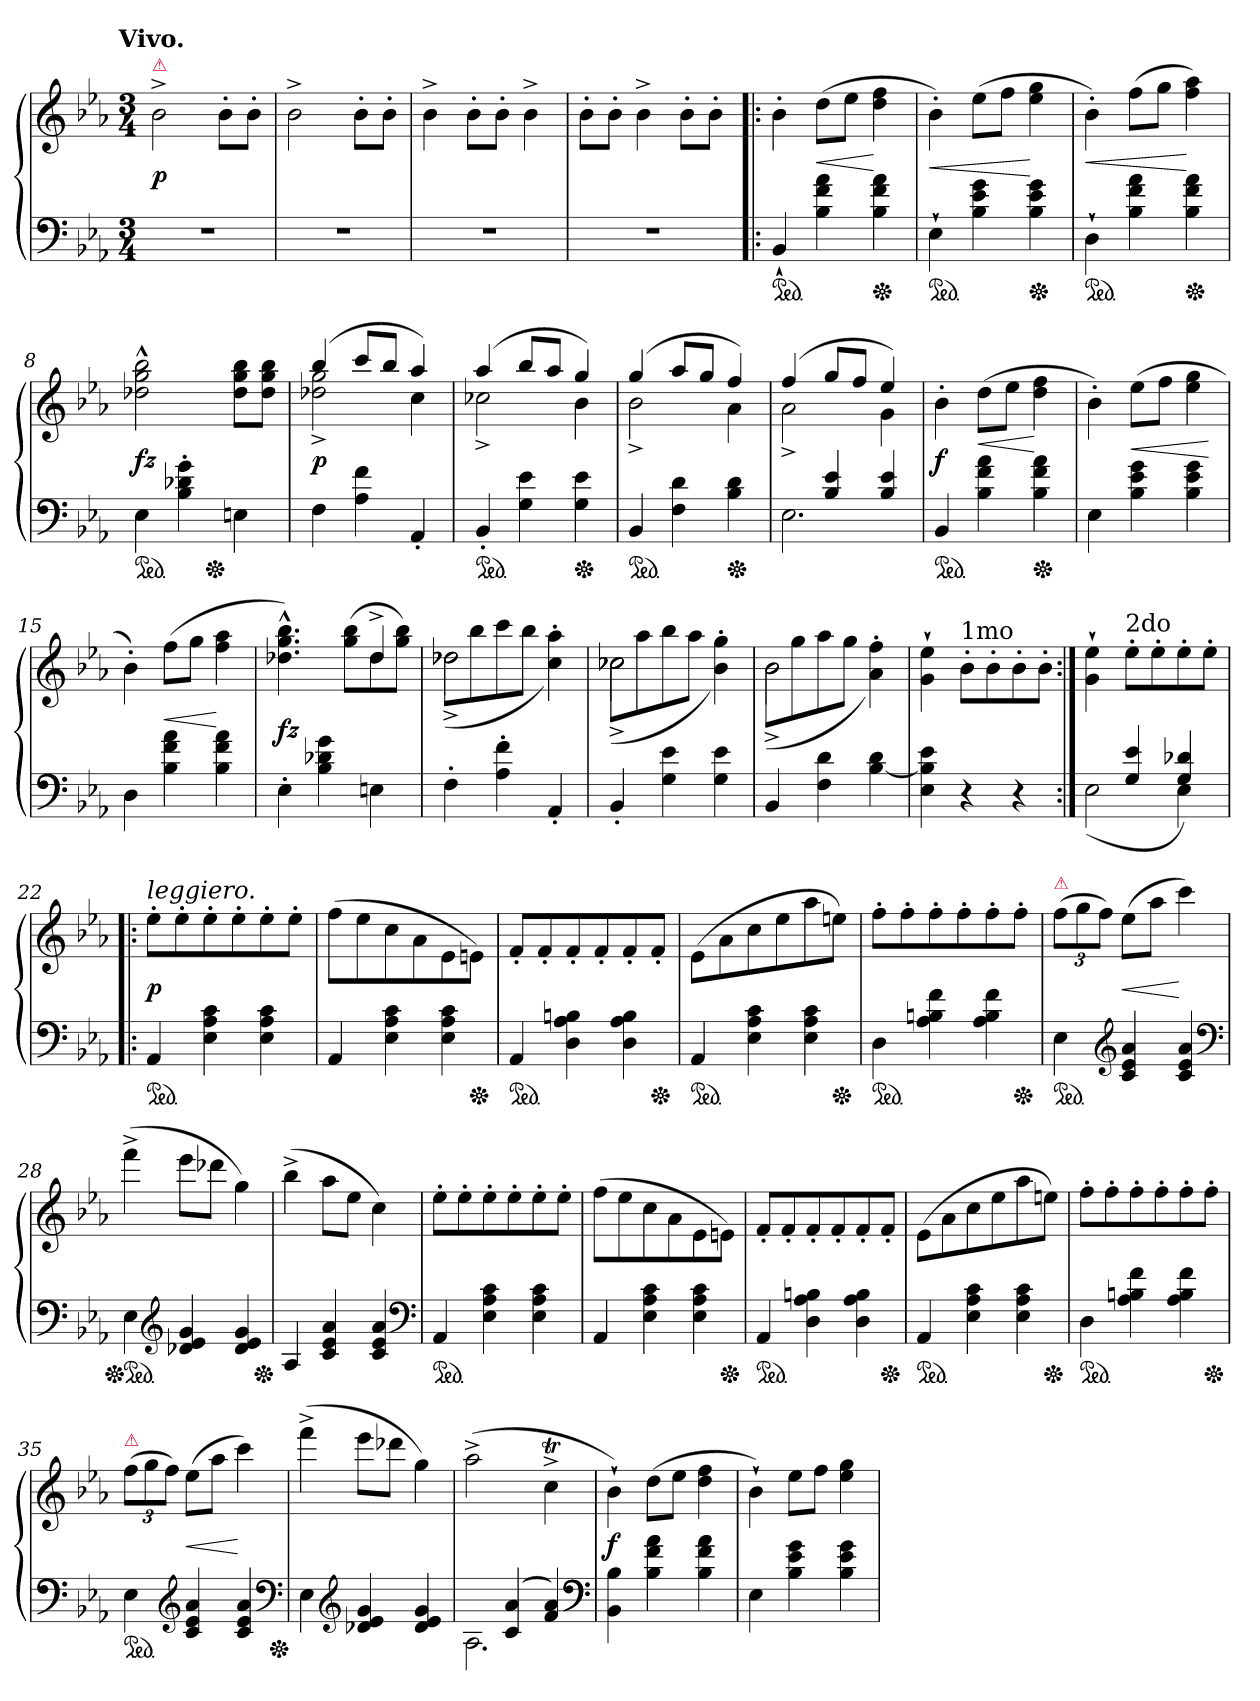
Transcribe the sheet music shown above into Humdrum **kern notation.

**kern	**kern	**dynam
*part1	*part1	*part1
*staff2	*staff1	*staff1/2
*clefF4	*clefG2	*
*k[b-e-a-]	*k[b-e-a-]	*
*E-:	*E-:	*
!!LO:TX:omd:t=Vivo.
*M3/4	*M3/4	*
=1	=1	=1
!	!LO:TX:a:color=crimson:t=⚠	!
2.rF	2b-^<	p
.	8b-'L	.
.	8b-'J	.
=2	=2	=2
2.rF	2b-^<	.
.	8b-'L	.
.	8b-'J	.
=3	=3	=3
2.rF	4b-^<	.
.	8b-'L	.
.	8b-'J	.
.	4b-^<	.
=4	=4	=4
2.rF	8b-'L	.
.	8b-'J	.
.	4b-^<	.
.	8b-'L	.
.	8b-'J	.
=5!|:	=5!|:	=5!|:
*ped	*	*
4BB-`<	4b-'	.
4B- 4f 4a-	(8ddL	<
.	8ee-J	.
*Xped	*	*
4B- 4f 4a-	4dd 4ff	[
=6	=6	=6
*ped	*	*
4E-`	4b-')	<
4B- 4e- 4g	(8ee-L	.
.	8ffJ	.
*Xped	*	*
4B- 4e- 4g	4ee- 4gg	[
=7	=7	=7
*ped	*	*
4D`	4b-')	<
4B- 4f 4a-	(8ffL	.
.	8ggJ	.
*Xped	*	*
4B- 4f 4a-	4ff 4aa-)	[
=8	=8	=8
*ped	*	*
*	*^	*
4E-	2dd-X^^ 2gg^^ 2bb-^^	4.ryy	fz
4B-' 4d-X' 4g'	.	.	.
*Xped	*	*	*
.	.	4.ryy	.
4En	8dd- 8gg 8bb-L	.	.
.	8dd- 8gg 8bb-J	.	.
=9	=9	=9	=9
4F	(4bb-	2dd-X^ 2gg^	p
4A- 4f	8cccL	.	.
.	8bb-J	.	.
4AA-'	4aa-)	4cc	.
=10	=10	=10	=10
*ped	*	*	*
4BB-'	(4aa-	2cc-X^	.
4G 4e-	8bb-L	.	.
.	8aa-J	.	.
*Xped	*	*	*
4G 4e-	4gg)	4b-	.
=11	=11	=11	=11
*ped	*	*	*
4BB-	(4gg	2b-^	.
4F 4d	8aa-L	.	.
.	8ggJ	.	.
*Xped	*	*	*
4B- 4d	4ff)	4a-	.
=12	=12	=12	=12
*^	*	*	*
4ryy	2.E-	(4ff	2a-^	.
4B- 4e-	.	8ggL	.	.
.	.	8ffJ	.	.
4B- 4e-	.	4ee-)	4g	.
*v	*v	*	*	*
*	*v	*v	*
=13	=13	=13
*ped	*	*
4BB-	4b-'	f
4B- 4f 4a-	(8ddL	<
.	8ee-J	.
*Xped	*	*
4B- 4f 4a-	4dd 4ff	[
=14	=14	=14
4E-	4b-')	.
4B- 4e- 4g	(8ee-L	<
.	8ffJ	.
4B- 4e- 4g	4ee- 4gg	.
.	.	[
=15	=15	=15
4D	4b-')	.
4B- 4f 4a-	(8ffL	<
.	8ggJ	.
4B- 4f 4a-	4ff 4aa-	[
=16	=16	=16
*	*^	*
4E-'	2ryy	4.dd-X^^> 4.gg^^> 4.bb-^^>)	fz
4B- 4d-X 4g	.	.	.
.	.	(8gg 8bb-L	.
4En	4dd-^<	8dd-	.
.	.	8gg 8bb-J)	.
=17	=17	=17	=17
!	!	!LO:N:vis=2	!
4F'	2dd-X\	(>8dd-X^	.
.	.	8bb-	.
4A-' 4f'	.	8ccc	.
.	.	8bb-J	.
4AA-'	4rbbbyy	4cc' 4aa-')	.
=18	=18	=18	=18
!	!	!LO:N:vis=2	!
4BB-'	2cc-X\	(>8cc-X^	.
.	.	8aa-	.
4G 4e-	.	8bb-	.
.	.	8aa-J	.
4G 4e-	4rgggyy	4b-' 4gg')	.
=19	=19	=19	=19
!	!	!LO:N:vis=2	!
4BB-	2b-\	(>8b-^	.
.	.	8gg	.
4F 4d	.	8aa-	.
.	.	8ggJ	.
[4B- 4d	4rgggyy	4a-' 4ff')	.
*	*v	*v	*
=20	=20	=20
4E- 4B-] 4e-	4g` 4ee-`	.
!	!LO:TX:a:t=1mo	!
4r	8b-'L	.
.	8b-'	.
4r	8b-'	.
.	8b-'J	.
=21:|!	=21:|!	=21:|!
*^	*	*
4ryy	(>2E-	4g` 4ee-`	.
!	!	!LO:TX:a:t=2do	!
4G 4e-	.	8ee-'L	.
.	.	8ee-'	.
4G 4d-X)	4E-	8ee-'	.
.	.	8ee-'J	.
*v	*v	*	*
=22!|:	=22!|:	=22!|:
!	!LO:TX:a:i:t=leggiero.	!
*ped	*	*
4AA-	8ee-'L	p
.	8ee-'	.
4E- 4A- 4c	8ee-'	.
.	8ee-'	.
4E- 4A- 4c	8ee-'	.
.	8ee-'J	.
=23	=23	=23
4AA-	(>8ff\L	.
.	8ee-	.
4E- 4A- 4c	8cc	.
.	8a-	.
4E- 4A- 4c	8e-	.
*Xped	*	*
.	8enJ)	.
=24	=24	=24
*ped	*	*
4AA-	8f'L	.
.	8f'	.
4D 4A- 4Bn	8f'	.
.	8f'	.
4D 4A- 4B	8f'	.
*Xped	*	*
.	8f'J	.
=25	=25	=25
*ped	*	*
4AA-	(>8e-L	.
.	8a-	.
4E- 4A- 4c	8cc	.
.	8ee-	.
4E- 4A- 4c	8aa-	.
*Xped	*	*
.	8eenJ)	.
=26	=26	=26
*ped	*	*
4D	8ff'L	.
.	8ff'	.
4A- 4Bn 4f	8ff'	.
.	8ff'	.
4A- 4B 4f	8ff'	.
*Xped	*	*
.	8ff'J	.
=27	=27	=27
!	!LO:TX:a:color=crimson:t=⚠	!
*ped	*	*
4E-	(>12ffL	.
.	12gg	.
.	12ffJ)	.
*clefG2	*	*
4c 4e- 4a-	(8ee-L	<
.	8aa-J	.
4c 4e- 4a-	4ccc)	[
*clefF4	*	*
=28	=28	=28
*Xped	*	*
*ped	*	*
4E-	(4fff^<	.
*clefG2	*	*
4d-X 4e- 4g	8eee-L	.
.	8ddd-XJ	.
4d- 4e- 4g	4gg)	.
*Xped	*	*
=29	=29	=29
4A-	(4bb-^<	.
4c 4e- 4a-	8aa-L	.
.	8ee-J	.
4c 4e- 4a-	4cc)	.
*clefF4	*	*
=30	=30	=30
*ped	*	*
4AA-	8ee-'L	.
.	8ee-'	.
4E- 4A- 4c	8ee-'	.
.	8ee-'	.
4E- 4A- 4c	8ee-'	.
.	8ee-'J	.
=31	=31	=31
4AA-	(>8ff\L	.
.	8ee-	.
4E- 4A- 4c	8cc	.
.	8a-	.
4E- 4A- 4c	8e-\	.
*Xped	*	*
.	8enJ)	.
=32	=32	=32
*ped	*	*
4AA-	8f'L	.
.	8f'	.
4D 4A- 4Bn	8f'	.
.	8f'	.
4D 4A- 4B	8f'	.
*Xped	*	*
.	8f'J	.
=33	=33	=33
*ped	*	*
4AA-	(>8e-L	.
.	8a-	.
4E- 4A- 4c	8cc	.
.	8ee-	.
4E- 4A- 4c	8aa-	.
*Xped	*	*
.	8eenJ)	.
=34	=34	=34
*ped	*	*
4D	8ff'L	.
.	8ff'	.
4A- 4Bn 4f	8ff'	.
.	8ff'	.
4A- 4B 4f	8ff'	.
*Xped	*	*
.	8ff'J	.
=35	=35	=35
!	!LO:TX:a:color=crimson:t=⚠	!
*ped	*	*
4E-	(12ffL	.
.	12gg	.
.	12ffJ)	.
*clefG2	*	*
4c 4e- 4a-	(8ee-L	<
.	8aa-J	.
4c 4e- 4a-	4ccc)	[
*clefF4	*	*
*Xped	*	*
=36	=36	=36
4E-	(4fff^<	.
*clefG2	*	*
4d-X 4e- 4g	8eee-L	.
.	8ddd-XJ	.
4d- 4e- 4g	4gg)	.
=37	=37	=37
*^	*	*
4ryy	2.A-	(>2aa-^<	.
(<4c 4a-	.	.	.
4f 4a-)	.	4ccT^<	.
*v	*v	*	*
*clefF4	*	*
=38	=38	=38
4BB- 4B-	4b-`)	f
4B- 4f 4a-	(>8ddL	.
.	8ee-J	.
4B- 4f 4a-	4dd 4ff	.
=39	=39	=39
4E-	4b-`)	.
4B- 4e- 4g	8ee-L	.
.	8ffJ	.
4B- 4e- 4g	4ee- 4gg	.
=	=	=
*-	*-	*-
